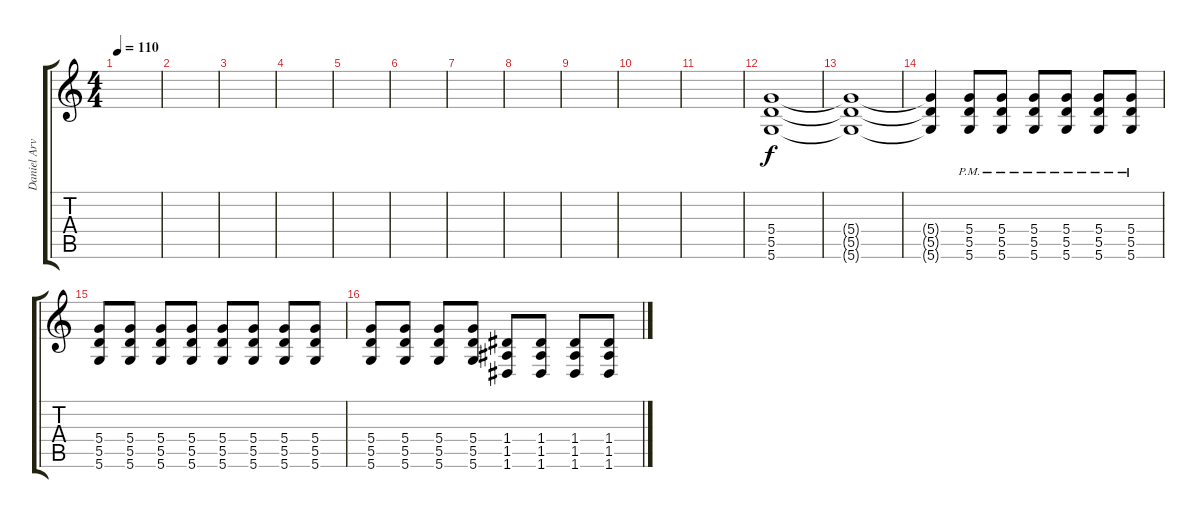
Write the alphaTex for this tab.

\track ("Daniel Arvidsson" "Daniel Arv") {instrument distortionguitar}
\staff {score tabs}
\tuning (E4 B3 G3 D3 A2 D2) {hide}
\ts (4 4)
\tempo 110
\clef g2
\ks c
|
|
|
|
|
|
|
|
|
|
|
(5.4 5.5 5.6).1 |
(5.4{t} 5.5{t} 5.6{t}).1 |
(5.4{t} 5.5{t} 5.6{t}).4 (5.4{pm} 5.5{pm} 5.6{pm}).8 (5.4{pm} 5.5{pm} 5.6{pm}).8 (5.4{pm} 5.5{pm} 5.6{pm}).8 (5.4{pm} 5.5{pm} 5.6{pm}).8 (5.4{pm} 5.5{pm} 5.6{pm}).8 (5.4{pm} 5.5{pm} 5.6{pm}).8 |
(5.4 5.5 5.6).8 (5.4 5.5 5.6).8 (5.4 5.5 5.6).8 (5.4 5.5 5.6).8 (5.4 5.5 5.6).8 (5.4 5.5 5.6).8 (5.4 5.5 5.6).8 (5.4 5.5 5.6).8 |
(5.4 5.5 5.6).8 (5.4 5.5 5.6).8 (5.4 5.5 5.6).8 (5.4 5.5 5.6).8 (1.4 1.5 1.6).8 (1.4 1.5 1.6).8 (1.4 1.5 1.6).8 (1.4 1.5 1.6).8
